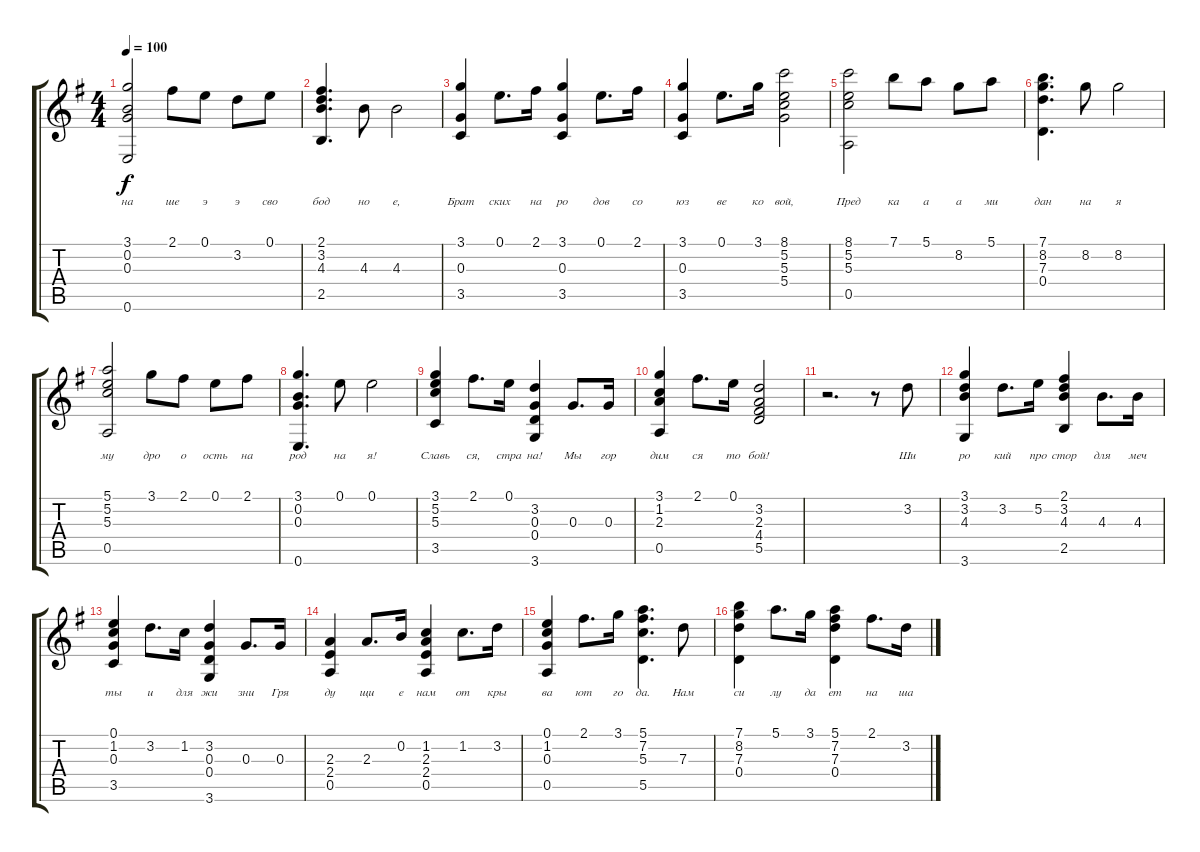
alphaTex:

\track "" {instrument acousticguitarnylon}
\staff {score tabs}
\tuning (E4 B3 G3 D3 A2 E2) {hide}
\ts (4 4)
\tempo 100
\clef g2
\ks g
(3.1 0.2 0.3 0.6).2{lyrics (0 "на") lyrics (1 "") lyrics (2 "") lyrics (3 "") lyrics (4 "") dy f} 2.1.8{lyrics (0 "ше") lyrics (1 "") lyrics (2 "") lyrics (3 "") lyrics (4 "")} 0.1.8{lyrics (0 "э") lyrics (1 "") lyrics (2 "") lyrics (3 "") lyrics (4 "")} 3.2.8{lyrics (0 "э") lyrics (1 "") lyrics (2 "") lyrics (3 "") lyrics (4 "")} 0.1.8{lyrics (0 "сво") lyrics (1 "") lyrics (2 "") lyrics (3 "") lyrics (4 "")} |
(2.1 3.2 4.3 2.5).4{d lyrics (0 "бод") lyrics (1 "") lyrics (2 "") lyrics (3 "") lyrics (4 "")} 4.3.8{lyrics (0 "но") lyrics (1 "") lyrics (2 "") lyrics (3 "") lyrics (4 "")} 4.3.2{lyrics (0 "е,") lyrics (1 "") lyrics (2 "") lyrics (3 "") lyrics (4 "")} |
(3.1 0.3 3.5).4{lyrics (0 "Брат") lyrics (1 "") lyrics (2 "") lyrics (3 "") lyrics (4 "")} 0.1.8{d lyrics (0 "ских") lyrics (1 "") lyrics (2 "") lyrics (3 "") lyrics (4 "")} 2.1.16{lyrics (0 "на") lyrics (1 "") lyrics (2 "") lyrics (3 "") lyrics (4 "")} (3.1 0.3 3.5).4{lyrics (0 "ро") lyrics (1 "") lyrics (2 "") lyrics (3 "") lyrics (4 "")} 0.1.8{d lyrics (0 "дов") lyrics (1 "") lyrics (2 "") lyrics (3 "") lyrics (4 "")} 2.1.16{lyrics (0 "со") lyrics (1 "") lyrics (2 "") lyrics (3 "") lyrics (4 "")} |
(3.1 0.3 3.5).4{lyrics (0 "юз") lyrics (1 "") lyrics (2 "") lyrics (3 "") lyrics (4 "")} 0.1.8{d lyrics (0 "ве") lyrics (1 "") lyrics (2 "") lyrics (3 "") lyrics (4 "")} 3.1.16{lyrics (0 "ко") lyrics (1 "") lyrics (2 "") lyrics (3 "") lyrics (4 "")} (8.1 5.2 5.3 5.4).2{lyrics (0 "вой,") lyrics (1 "") lyrics (2 "") lyrics (3 "") lyrics (4 "")} |
(8.1 5.2 5.3 0.5).2{lyrics (0 "Пред") lyrics (1 "") lyrics (2 "") lyrics (3 "") lyrics (4 "")} 7.1.8{lyrics (0 "ка") lyrics (1 "") lyrics (2 "") lyrics (3 "") lyrics (4 "")} 5.1.8{lyrics (0 "а") lyrics (1 "") lyrics (2 "") lyrics (3 "") lyrics (4 "")} 8.2.8{lyrics (0 "а") lyrics (1 "") lyrics (2 "") lyrics (3 "") lyrics (4 "")} 5.1.8{lyrics (0 "ми") lyrics (1 "") lyrics (2 "") lyrics (3 "") lyrics (4 "")} |
(7.1 8.2 7.3 0.4).4{d lyrics (0 "дан") lyrics (1 "") lyrics (2 "") lyrics (3 "") lyrics (4 "")} 8.2.8{lyrics (0 "на") lyrics (1 "") lyrics (2 "") lyrics (3 "") lyrics (4 "")} 8.2.2{lyrics (0 "я") lyrics (1 "") lyrics (2 "") lyrics (3 "") lyrics (4 "")} |
(5.1 5.2 5.3 0.5).2{lyrics (0 "му") lyrics (1 "") lyrics (2 "") lyrics (3 "") lyrics (4 "")} 3.1.8{lyrics (0 "дро") lyrics (1 "") lyrics (2 "") lyrics (3 "") lyrics (4 "")} 2.1.8{lyrics (0 "о") lyrics (1 "") lyrics (2 "") lyrics (3 "") lyrics (4 "")} 0.1.8{lyrics (0 "ость") lyrics (1 "") lyrics (2 "") lyrics (3 "") lyrics (4 "")} 2.1.8{lyrics (0 "на") lyrics (1 "") lyrics (2 "") lyrics (3 "") lyrics (4 "")} |
(3.1 0.2 0.3 0.6).4{d lyrics (0 "род") lyrics (1 "") lyrics (2 "") lyrics (3 "") lyrics (4 "")} 0.1.8{lyrics (0 "на") lyrics (1 "") lyrics (2 "") lyrics (3 "") lyrics (4 "")} 0.1.2{lyrics (0 "я!") lyrics (1 "") lyrics (2 "") lyrics (3 "") lyrics (4 "")} |
(3.1 5.2 5.3 3.5).4{lyrics (0 "Славь") lyrics (1 "") lyrics (2 "") lyrics (3 "") lyrics (4 "")} 2.1.8{d lyrics (0 "ся,") lyrics (1 "") lyrics (2 "") lyrics (3 "") lyrics (4 "")} 0.1.16{lyrics (0 "стра") lyrics (1 "") lyrics (2 "") lyrics (3 "") lyrics (4 "")} (3.2 0.3 0.4 3.6).4{lyrics (0 "на!") lyrics (1 "") lyrics (2 "") lyrics (3 "") lyrics (4 "")} 0.3.8{d lyrics (0 "Мы") lyrics (1 "") lyrics (2 "") lyrics (3 "") lyrics (4 "")} 0.3.16{lyrics (0 "гор") lyrics (1 "") lyrics (2 "") lyrics (3 "") lyrics (4 "")} |
(3.1 1.2 2.3 0.5).4{lyrics (0 "дим") lyrics (1 "") lyrics (2 "") lyrics (3 "") lyrics (4 "")} 2.1.8{d lyrics (0 "ся") lyrics (1 "") lyrics (2 "") lyrics (3 "") lyrics (4 "")} 0.1.16{lyrics (0 "то") lyrics (1 "") lyrics (2 "") lyrics (3 "") lyrics (4 "")} (3.2 2.3 4.4 5.5).2{lyrics (0 "бой!") lyrics (1 "") lyrics (2 "") lyrics (3 "") lyrics (4 "")} |
r.2{d} r.8 3.2.8{lyrics (0 "Ши") lyrics (1 "") lyrics (2 "") lyrics (3 "") lyrics (4 "")} |
(3.1 3.2 4.3 3.6).4{lyrics (0 "ро") lyrics (1 "") lyrics (2 "") lyrics (3 "") lyrics (4 "")} 3.2.8{d lyrics (0 "кий") lyrics (1 "") lyrics (2 "") lyrics (3 "") lyrics (4 "")} 5.2.16{lyrics (0 "про") lyrics (1 "") lyrics (2 "") lyrics (3 "") lyrics (4 "")} (2.1 3.2 4.3 2.5).4{lyrics (0 "стор") lyrics (1 "") lyrics (2 "") lyrics (3 "") lyrics (4 "")} 4.3.8{d lyrics (0 "для") lyrics (1 "") lyrics (2 "") lyrics (3 "") lyrics (4 "")} 4.3.16{lyrics (0 "меч") lyrics (1 "") lyrics (2 "") lyrics (3 "") lyrics (4 "")} |
(0.1 1.2 0.3 3.5).4{lyrics (0 "ты") lyrics (1 "") lyrics (2 "") lyrics (3 "") lyrics (4 "")} 3.2.8{d lyrics (0 "и") lyrics (1 "") lyrics (2 "") lyrics (3 "") lyrics (4 "")} 1.2.16{lyrics (0 "для") lyrics (1 "") lyrics (2 "") lyrics (3 "") lyrics (4 "")} (3.2 0.3 0.4 3.6).4{lyrics (0 "жи") lyrics (1 "") lyrics (2 "") lyrics (3 "") lyrics (4 "")} 0.3.8{d lyrics (0 "зни") lyrics (1 "") lyrics (2 "") lyrics (3 "") lyrics (4 "")} 0.3.16{lyrics (0 "Гря") lyrics (1 "") lyrics (2 "") lyrics (3 "") lyrics (4 "")} |
(2.3 2.4 0.5).4{lyrics (0 "ду") lyrics (1 "") lyrics (2 "") lyrics (3 "") lyrics (4 "")} 2.3.8{d lyrics (0 "щи") lyrics (1 "") lyrics (2 "") lyrics (3 "") lyrics (4 "")} 0.2.16{lyrics (0 "е") lyrics (1 "") lyrics (2 "") lyrics (3 "") lyrics (4 "")} (1.2 2.3 2.4 0.5).4{lyrics (0 "нам") lyrics (1 "") lyrics (2 "") lyrics (3 "") lyrics (4 "")} 1.2.8{d lyrics (0 "от") lyrics (1 "") lyrics (2 "") lyrics (3 "") lyrics (4 "")} 3.2.16{lyrics (0 "кры") lyrics (1 "") lyrics (2 "") lyrics (3 "") lyrics (4 "")} |
(0.1 1.2 0.3 0.5).4{lyrics (0 "ва") lyrics (1 "") lyrics (2 "") lyrics (3 "") lyrics (4 "")} 2.1.8{d lyrics (0 "ют") lyrics (1 "") lyrics (2 "") lyrics (3 "") lyrics (4 "")} 3.1.16{lyrics (0 "го") lyrics (1 "") lyrics (2 "") lyrics (3 "") lyrics (4 "")} (5.1 7.2 5.3 5.5).4{d lyrics (0 "да.") lyrics (1 "") lyrics (2 "") lyrics (3 "") lyrics (4 "")} 7.3.8{lyrics (0 "Нам") lyrics (1 "") lyrics (2 "") lyrics (3 "") lyrics (4 "")} |
(7.1 8.2 7.3 0.4).4{lyrics (0 "си") lyrics (1 "") lyrics (2 "") lyrics (3 "") lyrics (4 "")} 5.1.8{d lyrics (0 "лу") lyrics (1 "") lyrics (2 "") lyrics (3 "") lyrics (4 "")} 3.1.16{lyrics (0 "да") lyrics (1 "") lyrics (2 "") lyrics (3 "") lyrics (4 "")} (5.1 7.2 7.3 0.4).4{lyrics (0 "ет") lyrics (1 "") lyrics (2 "") lyrics (3 "") lyrics (4 "")} 2.1.8{d lyrics (0 "на") lyrics (1 "") lyrics (2 "") lyrics (3 "") lyrics (4 "")} 3.2.16{lyrics (0 "ша") lyrics (1 "") lyrics (2 "") lyrics (3 "") lyrics (4 "")}
